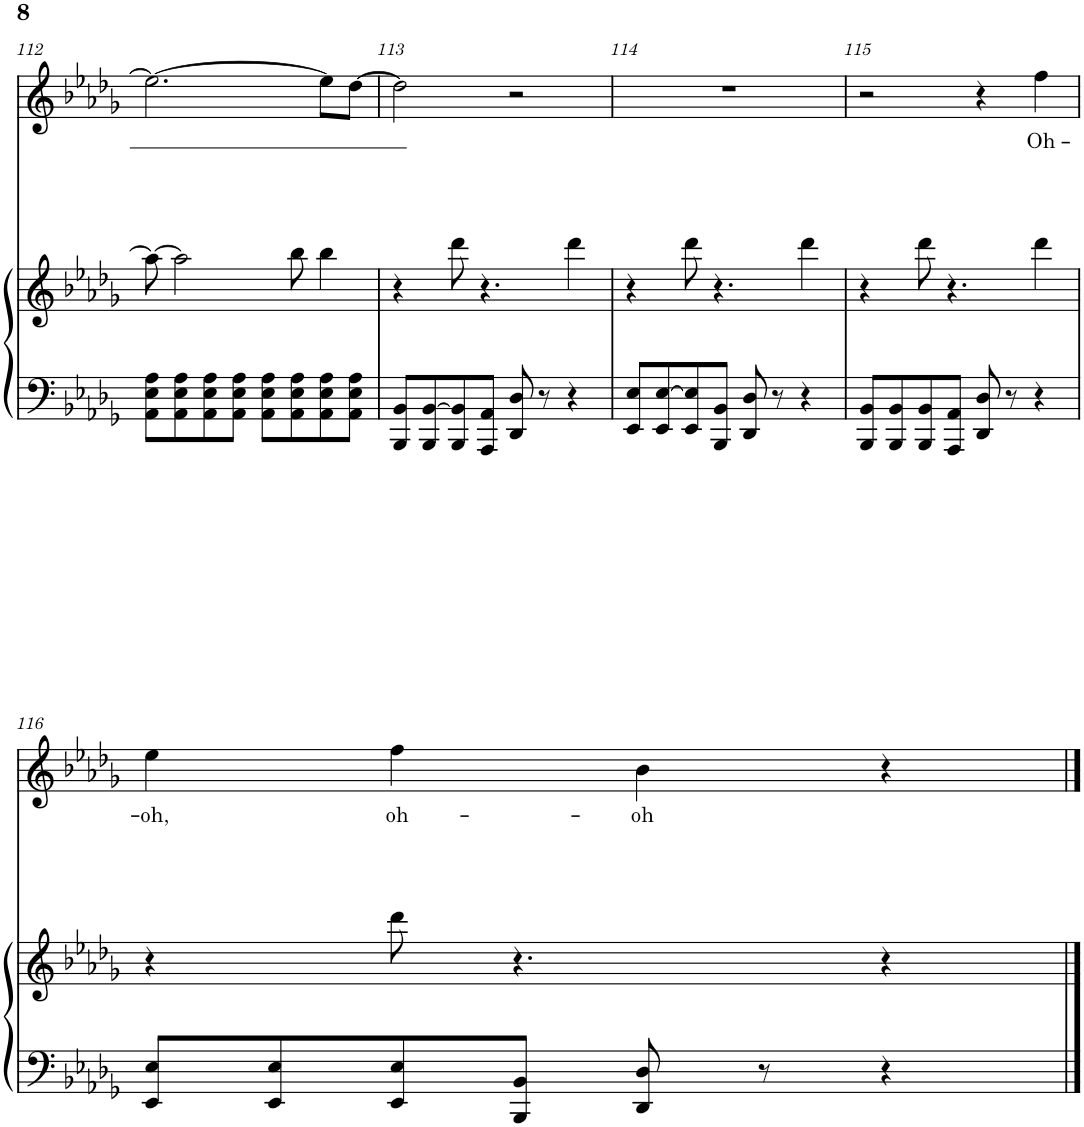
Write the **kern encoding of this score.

**kern	**kern	**kern	**text
*part2	*part2	*part1	*part1
*staff3	*staff2	*staff1	*staff1
*I"Piano	*	*I"Voice	*
*I'Pno	*	*	*
!!LO:PB:g=z
*clefF4	*clefG2	*clefG2	*
*k[b-e-a-d-g-]	*k[b-e-a-d-g-]	*k[b-e-a-d-g-]	*
*M4/4	*M4/4	*M4/4	*
=112	=112	=112	=112
8AA-\ 8E-\ 8A-\L	8aa-\_	2.ee-\_	.
8AA-\ 8E-\ 8A-\	2aa-\]	.	.
8AA-\ 8E-\ 8A-\	.	.	.
8AA-\ 8E-\ 8A-\J	.	.	.
8AA-\ 8E-\ 8A-\L	.	.	.
8AA-\ 8E-\ 8A-\	8bb-\	.	.
8AA-\ 8E-\ 8A-\	4bb-\	8ee-\L]	.
8AA-\ 8E-\ 8A-\J	.	[8dd-\J	.
=113	=113	=113	=113
8BBB-/ 8BB-/L	4r	2dd-\]	.
8BBB-/ [8BB-/	.	.	.
8BBB-/ 8BB-/]	8ddd-\	.	.
8AAA-/ 8AA-/J	4.r	.	.
8DD-/ 8D-/	.	2r	.
8r	.	.	.
4r	4ddd-\	.	.
=114	=114	=114	=114
8EE-/ 8E-/L	4r	1r	.
8EE-/ [8E-/	.	.	.
8EE-/ 8E-/]	8ddd-\	.	.
8BBB-/ 8BB-/J	4.r	.	.
8DD-/ 8D-/	.	.	.
8r	.	.	.
4r	4ddd-\	.	.
=115	=115	=115	=115
8BBB-/ 8BB-/L	4r	2r	.
8BBB-/ 8BB-/	.	.	.
8BBB-/ 8BB-/	8ddd-\	.	.
8AAA-/ 8AA-/J	4.r	.	.
8DD-/ 8D-/	.	4r	.
8r	.	.	.
!	!	!	!LO:LY:b
4r	4ddd-\	4ff\	Oh-
!!LO:LB:g=z
=116	=116	=116	=116
!	!	!	!LO:LY:b
8EE-/ 8E-/L	4r	4ee-\	-oh,
8EE-/ 8E-/	.	.	.
!	!	!	!LO:LY:b
8EE-/ 8E-/	8ddd-\	4ff\	oh-
8BBB-/ 8BB-/J	4.r	.	.
!	!	!	!LO:LY:b
8DD-/ 8D-/	.	4b-\	-oh
8r	.	.	.
4r	4r	4r	.
==	==	==	==
*-	*-	*-	*-
